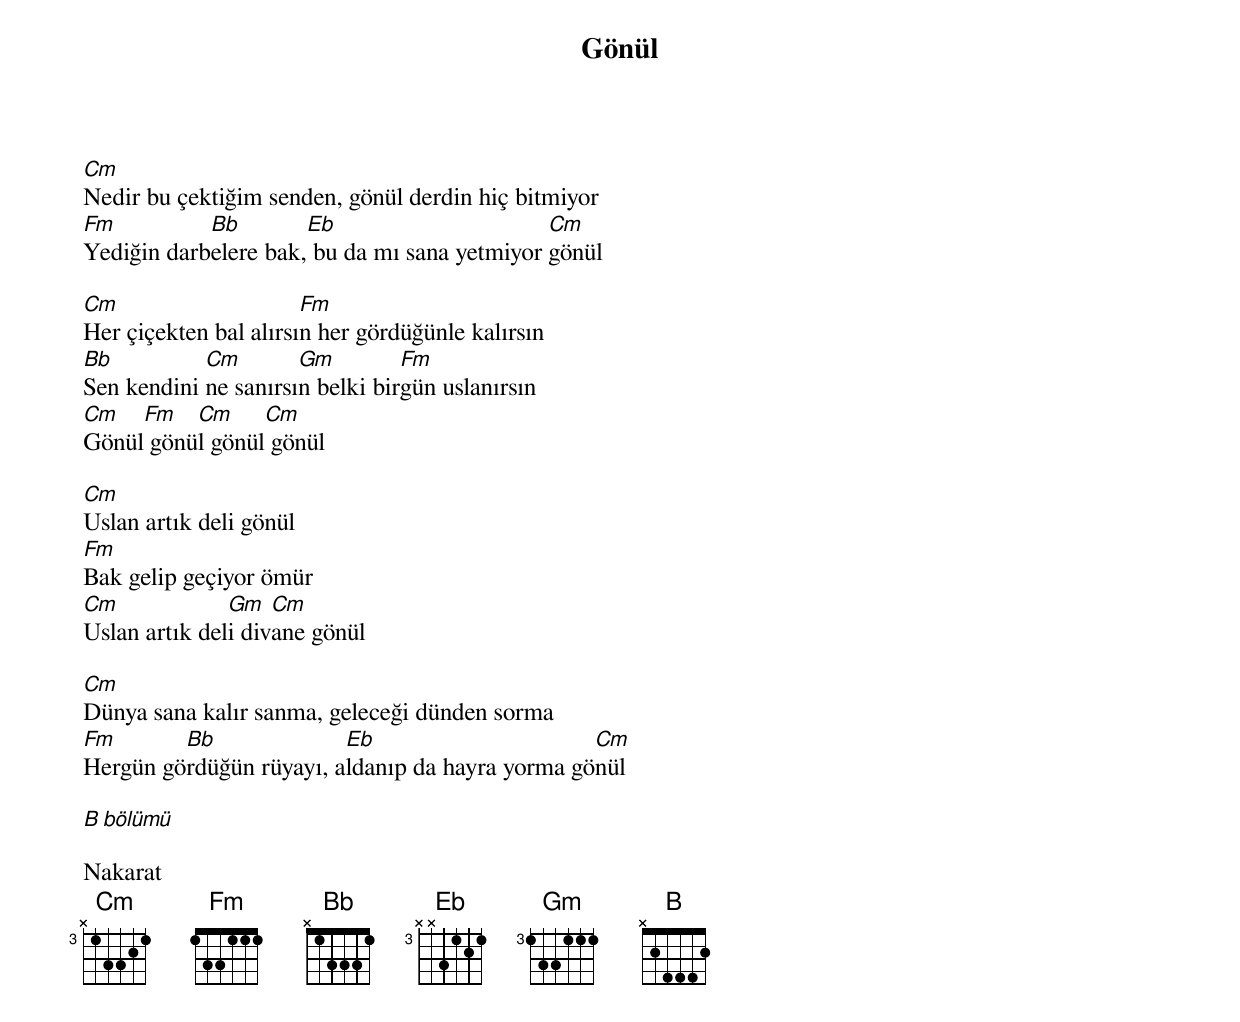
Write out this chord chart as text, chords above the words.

{title: Gönül}
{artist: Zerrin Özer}

Cm
Nedir bu çektiğim senden, gönül derdin hiç bitmiyor
Fm          Bb        Eb                      Cm
Yediğin darbelere bak, bu da mı sana yetmiyor gönül

Cm                     Fm
Her çiçekten bal alırsın her gördüğünle kalırsın
Bb          Cm        Gm         Fm
Sen kendini ne sanırsın belki birgün uslanırsın
Cm   Fm   Cm     Cm
Gönül gönül gönül gönül

Cm
Uslan artık deli gönül
Fm
Bak gelip geçiyor ömür
Cm             Gm   Cm
Uslan artık deli divane gönül

Cm
Dünya sana kalır sanma, geleceği dünden sorma
Fm       Bb              Eb                      Cm
Hergün gördüğün rüyayı, aldanıp da hayra yorma gönül

B bölümü

Nakarat
